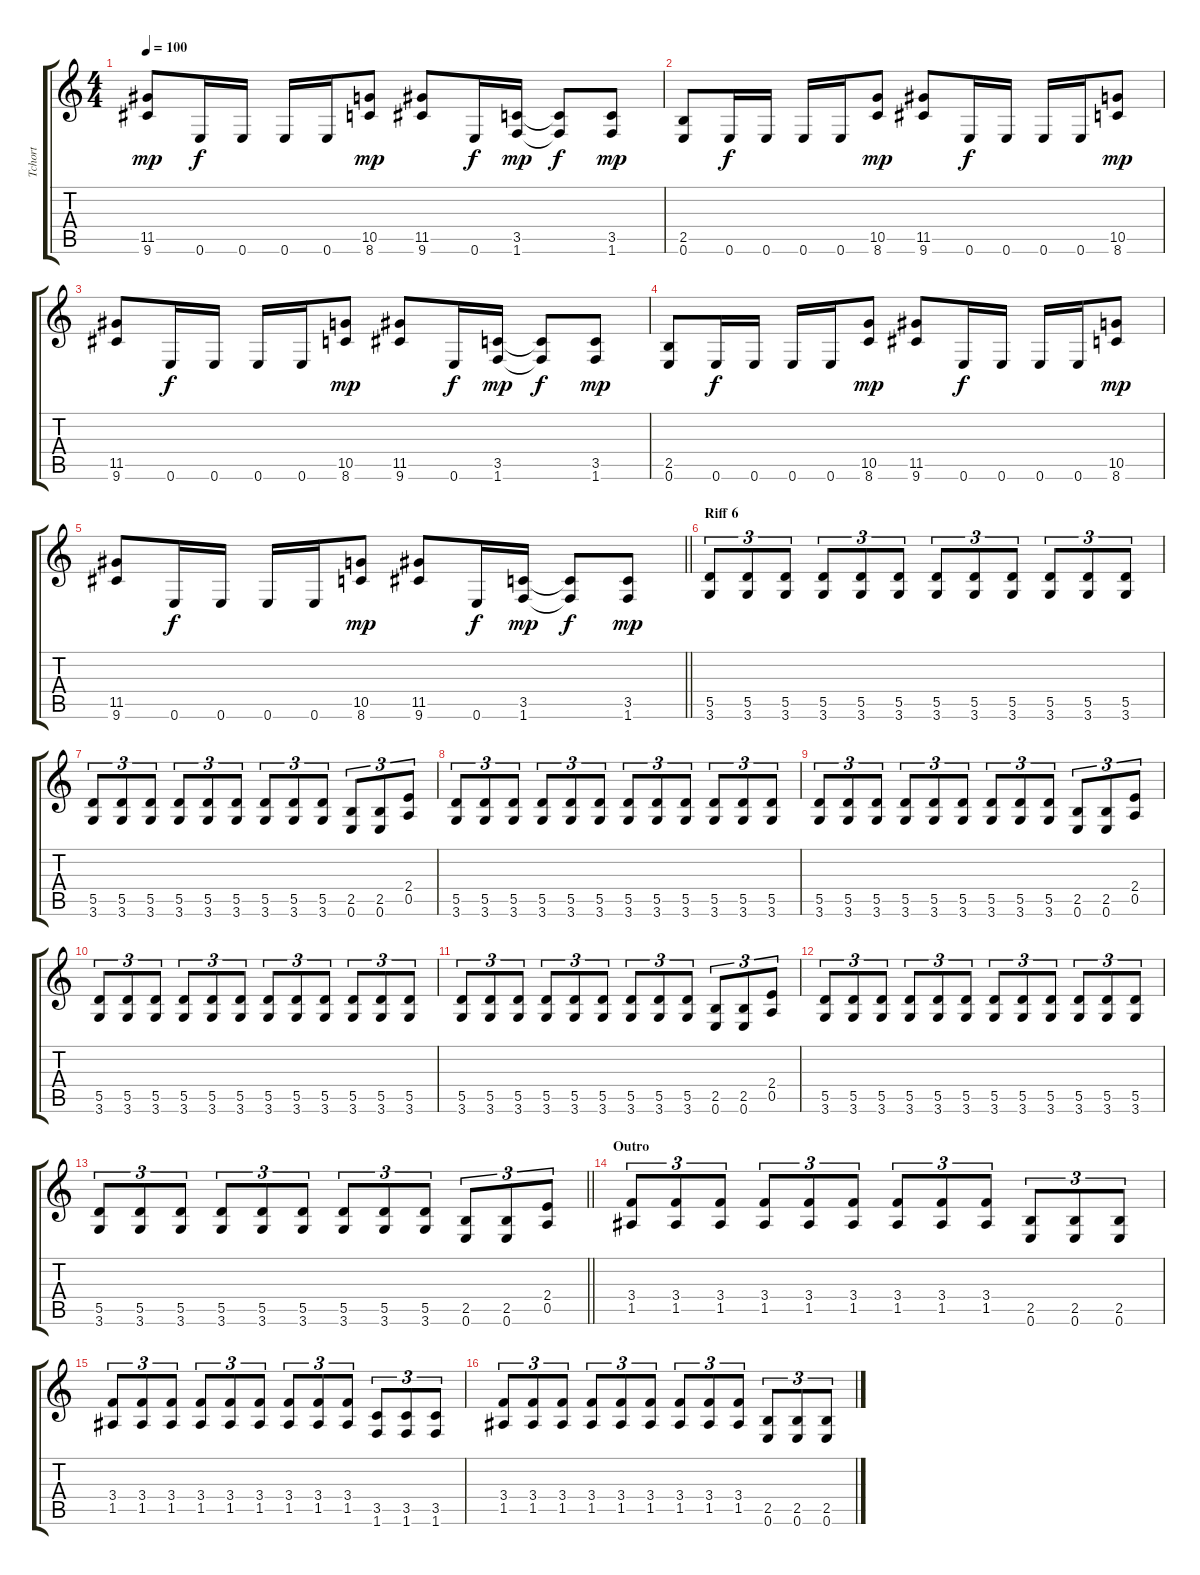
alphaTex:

\track ("Tchort" "Tchort") {instrument distortionguitar}
\staff {score tabs}
\tuning (E4 B3 G3 D3 A2 E2) {hide}
\ts (4 4)
\tempo 100
\clef g2
\ks c
(11.5 9.6).8{dy mp} 0.6.16{dy f} 0.6.16 0.6.16 0.6.16 (10.5 8.6).8{dy mp} (11.5 9.6).8 0.6.16{dy f} (3.5 1.6).16{dy mp} (3.5{t} 1.6{t}).8{dy f} (3.5 1.6).8{dy mp} |
(2.5 0.6).8 0.6.16{dy f} 0.6.16 0.6.16 0.6.16 (10.5 8.6).8{dy mp} (11.5 9.6).8 0.6.16{dy f} 0.6.16 0.6.16 0.6.16 (10.5 8.6).8{dy mp} |
(11.5 9.6).8 0.6.16{dy f} 0.6.16 0.6.16 0.6.16 (10.5 8.6).8{dy mp} (11.5 9.6).8 0.6.16{dy f} (3.5 1.6).16{dy mp} (3.5{t} 1.6{t}).8{dy f} (3.5 1.6).8{dy mp} |
(2.5 0.6).8 0.6.16{dy f} 0.6.16 0.6.16 0.6.16 (10.5 8.6).8{dy mp} (11.5 9.6).8 0.6.16{dy f} 0.6.16 0.6.16 0.6.16 (10.5 8.6).8{dy mp} |
\barLineRight lightlight
(11.5 9.6).8 0.6.16{dy f} 0.6.16 0.6.16 0.6.16 (10.5 8.6).8{dy mp} (11.5 9.6).8 0.6.16{dy f} (3.5 1.6).16{dy mp} (3.5{t} 1.6{t}).8{dy f} (3.5 1.6).8{dy mp} |
\section ("" "Riff 6")
(5.5 3.6).8{tu (3 2)} (5.5 3.6).8{tu (3 2)} (5.5 3.6).8{tu (3 2)} (5.5 3.6).8{tu (3 2)} (5.5 3.6).8{tu (3 2)} (5.5 3.6).8{tu (3 2)} (5.5 3.6).8{tu (3 2)} (5.5 3.6).8{tu (3 2)} (5.5 3.6).8{tu (3 2)} (5.5 3.6).8{tu (3 2)} (5.5 3.6).8{tu (3 2)} (5.5 3.6).8{tu (3 2)} |
(5.5 3.6).8{tu (3 2)} (5.5 3.6).8{tu (3 2)} (5.5 3.6).8{tu (3 2)} (5.5 3.6).8{tu (3 2)} (5.5 3.6).8{tu (3 2)} (5.5 3.6).8{tu (3 2)} (5.5 3.6).8{tu (3 2)} (5.5 3.6).8{tu (3 2)} (5.5 3.6).8{tu (3 2)} (2.5 0.6).8{tu (3 2)} (2.5 0.6).8{tu (3 2)} (2.4 0.5).8{tu (3 2)} |
(5.5 3.6).8{tu (3 2)} (5.5 3.6).8{tu (3 2)} (5.5 3.6).8{tu (3 2)} (5.5 3.6).8{tu (3 2)} (5.5 3.6).8{tu (3 2)} (5.5 3.6).8{tu (3 2)} (5.5 3.6).8{tu (3 2)} (5.5 3.6).8{tu (3 2)} (5.5 3.6).8{tu (3 2)} (5.5 3.6).8{tu (3 2)} (5.5 3.6).8{tu (3 2)} (5.5 3.6).8{tu (3 2)} |
(5.5 3.6).8{tu (3 2)} (5.5 3.6).8{tu (3 2)} (5.5 3.6).8{tu (3 2)} (5.5 3.6).8{tu (3 2)} (5.5 3.6).8{tu (3 2)} (5.5 3.6).8{tu (3 2)} (5.5 3.6).8{tu (3 2)} (5.5 3.6).8{tu (3 2)} (5.5 3.6).8{tu (3 2)} (2.5 0.6).8{tu (3 2)} (2.5 0.6).8{tu (3 2)} (2.4 0.5).8{tu (3 2)} |
(5.5 3.6).8{tu (3 2)} (5.5 3.6).8{tu (3 2)} (5.5 3.6).8{tu (3 2)} (5.5 3.6).8{tu (3 2)} (5.5 3.6).8{tu (3 2)} (5.5 3.6).8{tu (3 2)} (5.5 3.6).8{tu (3 2)} (5.5 3.6).8{tu (3 2)} (5.5 3.6).8{tu (3 2)} (5.5 3.6).8{tu (3 2)} (5.5 3.6).8{tu (3 2)} (5.5 3.6).8{tu (3 2)} |
(5.5 3.6).8{tu (3 2)} (5.5 3.6).8{tu (3 2)} (5.5 3.6).8{tu (3 2)} (5.5 3.6).8{tu (3 2)} (5.5 3.6).8{tu (3 2)} (5.5 3.6).8{tu (3 2)} (5.5 3.6).8{tu (3 2)} (5.5 3.6).8{tu (3 2)} (5.5 3.6).8{tu (3 2)} (2.5 0.6).8{tu (3 2)} (2.5 0.6).8{tu (3 2)} (2.4 0.5).8{tu (3 2)} |
(5.5 3.6).8{tu (3 2)} (5.5 3.6).8{tu (3 2)} (5.5 3.6).8{tu (3 2)} (5.5 3.6).8{tu (3 2)} (5.5 3.6).8{tu (3 2)} (5.5 3.6).8{tu (3 2)} (5.5 3.6).8{tu (3 2)} (5.5 3.6).8{tu (3 2)} (5.5 3.6).8{tu (3 2)} (5.5 3.6).8{tu (3 2)} (5.5 3.6).8{tu (3 2)} (5.5 3.6).8{tu (3 2)} |
\barLineRight lightlight
(5.5 3.6).8{tu (3 2)} (5.5 3.6).8{tu (3 2)} (5.5 3.6).8{tu (3 2)} (5.5 3.6).8{tu (3 2)} (5.5 3.6).8{tu (3 2)} (5.5 3.6).8{tu (3 2)} (5.5 3.6).8{tu (3 2)} (5.5 3.6).8{tu (3 2)} (5.5 3.6).8{tu (3 2)} (2.5 0.6).8{tu (3 2)} (2.5 0.6).8{tu (3 2)} (2.4 0.5).8{tu (3 2)} |
\section ("" "Outro")
(3.4 1.5).8{tu (3 2)} (3.4 1.5).8{tu (3 2)} (3.4 1.5).8{tu (3 2)} (3.4 1.5).8{tu (3 2)} (3.4 1.5).8{tu (3 2)} (3.4 1.5).8{tu (3 2)} (3.4 1.5).8{tu (3 2)} (3.4 1.5).8{tu (3 2)} (3.4 1.5).8{tu (3 2)} (2.5 0.6).8{tu (3 2)} (2.5 0.6).8{tu (3 2)} (2.5 0.6).8{tu (3 2)} |
(3.4 1.5).8{tu (3 2)} (3.4 1.5).8{tu (3 2)} (3.4 1.5).8{tu (3 2)} (3.4 1.5).8{tu (3 2)} (3.4 1.5).8{tu (3 2)} (3.4 1.5).8{tu (3 2)} (3.4 1.5).8{tu (3 2)} (3.4 1.5).8{tu (3 2)} (3.4 1.5).8{tu (3 2)} (3.5 1.6).8{tu (3 2)} (3.5 1.6).8{tu (3 2)} (3.5 1.6).8{tu (3 2)} |
(3.4 1.5).8{tu (3 2)} (3.4 1.5).8{tu (3 2)} (3.4 1.5).8{tu (3 2)} (3.4 1.5).8{tu (3 2)} (3.4 1.5).8{tu (3 2)} (3.4 1.5).8{tu (3 2)} (3.4 1.5).8{tu (3 2)} (3.4 1.5).8{tu (3 2)} (3.4 1.5).8{tu (3 2)} (2.5 0.6).8{tu (3 2)} (2.5 0.6).8{tu (3 2)} (2.5 0.6).8{tu (3 2)}
